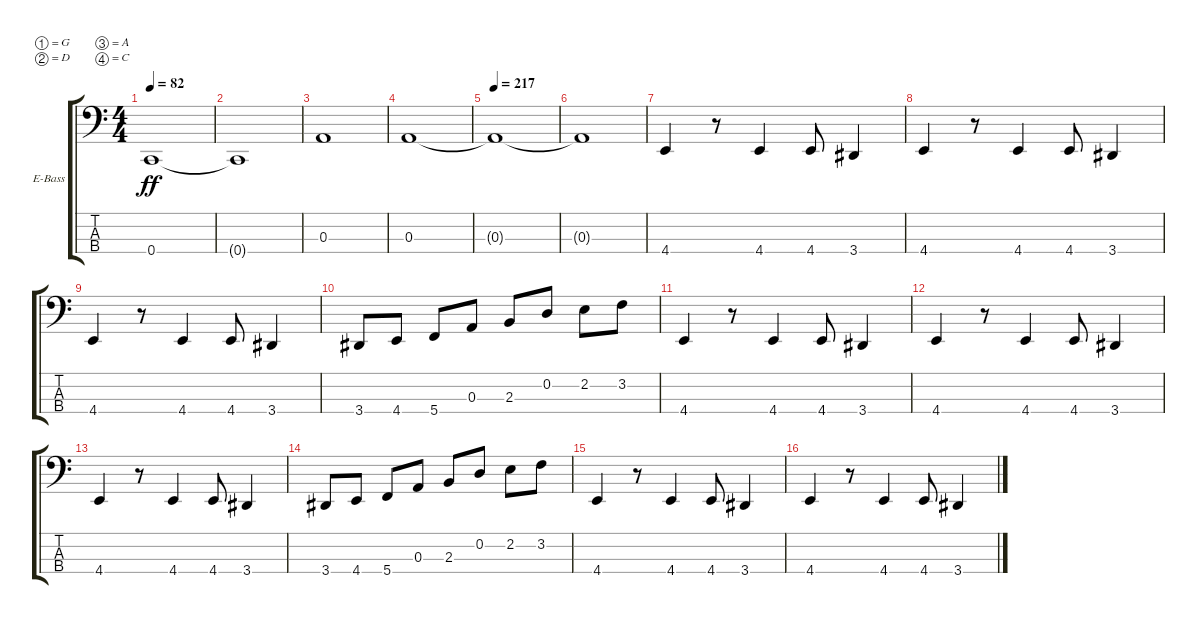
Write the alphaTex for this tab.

\bracketExtendMode groupsimilarinstruments
\firstSystemTrackNameOrientation horizontal
\otherSystemsTrackNameOrientation horizontal
\track ("Bass" "E-Bass") {instrument electricbassfinger}
\staff {score tabs}
\tuning (G2 D2 A1 C1)
\ts (4 4)
\tempo 82
\clef f4
\ks c
0.4.1{dy ff} |
0.4{t}.1 |
0.3.1 |
0.3.1 |
\tempo 217
0.3{t}.1 |
0.3{t}.1 |
4.4.4 r.8 4.4.4 4.4.8 3.4.4 |
4.4.4 r.8 4.4.4 4.4.8 3.4.4 |
4.4.4 r.8 4.4.4 4.4.8 3.4.4 |
3.4.8 4.4.8 5.4.8 0.3.8 2.3.8 0.2.8 2.2.8 3.2.8 |
4.4.4 r.8 4.4.4 4.4.8 3.4.4 |
4.4.4 r.8 4.4.4 4.4.8 3.4.4 |
4.4.4 r.8 4.4.4 4.4.8 3.4.4 |
3.4.8 4.4.8 5.4.8 0.3.8 2.3.8 0.2.8 2.2.8 3.2.8 |
4.4.4 r.8 4.4.4 4.4.8 3.4.4 |
4.4.4 r.8 4.4.4 4.4.8 3.4.4
